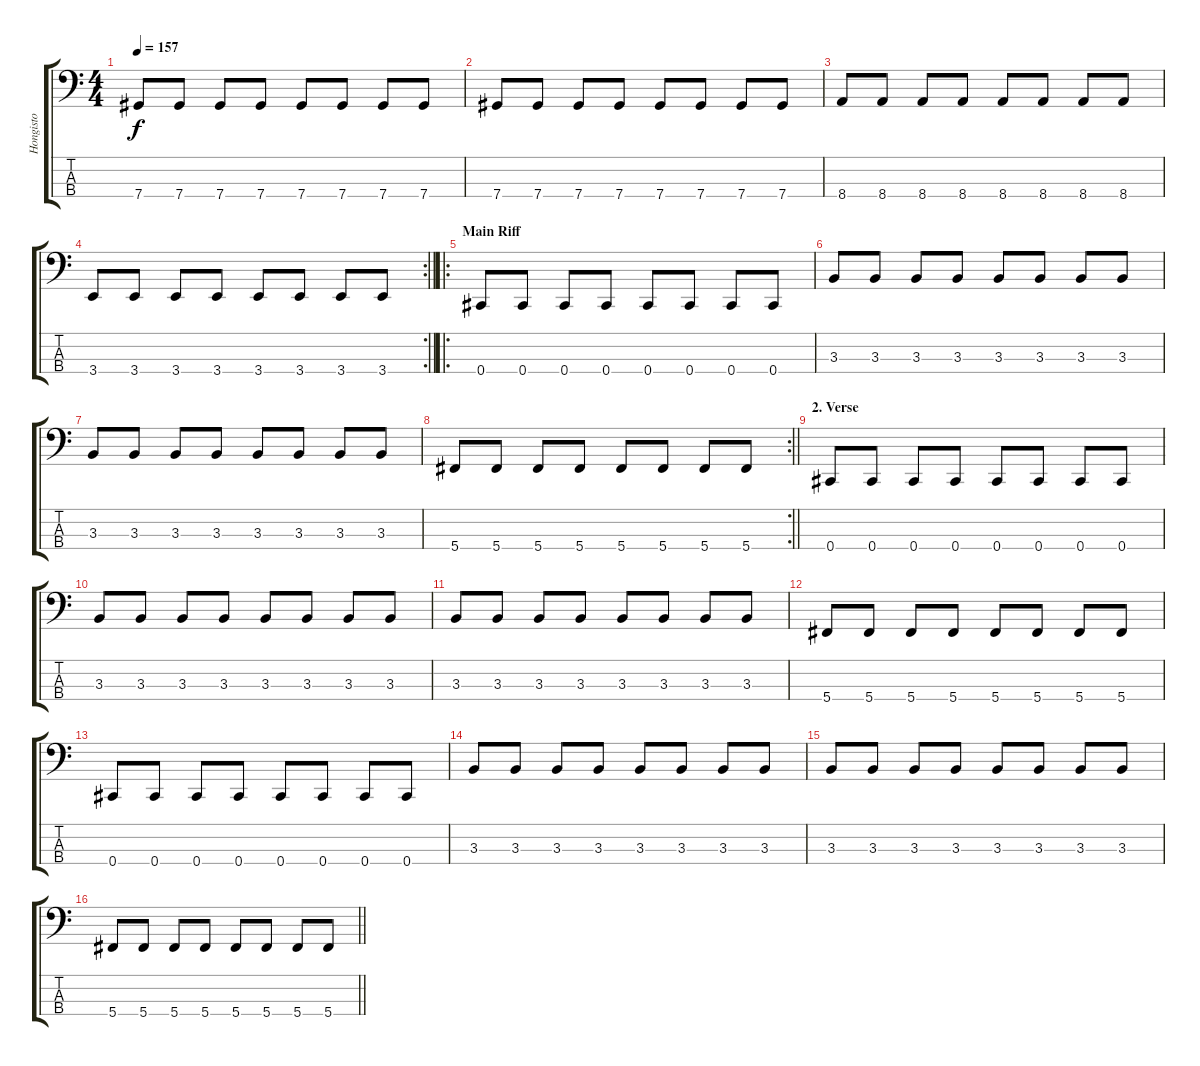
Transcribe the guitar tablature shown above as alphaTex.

\track ("Hongisto" "Hongisto") {instrument electricbassfinger}
\staff {score tabs}
\tuning (Gb2 Db2 Ab1 Db1) {hide}
\ts (4 4)
\tempo 157
\clef f4
\ks c
7.4.8{dy f} 7.4.8 7.4.8 7.4.8 7.4.8 7.4.8 7.4.8 7.4.8 |
7.4.8 7.4.8 7.4.8 7.4.8 7.4.8 7.4.8 7.4.8 7.4.8 |
8.4.8 8.4.8 8.4.8 8.4.8 8.4.8 8.4.8 8.4.8 8.4.8 |
\rc 2
\barLineRight lightlight
3.4.8 3.4.8 3.4.8 3.4.8 3.4.8 3.4.8 3.4.8 3.4.8 |
\ro
\section ("" "Main Riff")
0.4.8 0.4.8 0.4.8 0.4.8 0.4.8 0.4.8 0.4.8 0.4.8 |
3.3.8 3.3.8 3.3.8 3.3.8 3.3.8 3.3.8 3.3.8 3.3.8 |
3.3.8 3.3.8 3.3.8 3.3.8 3.3.8 3.3.8 3.3.8 3.3.8 |
\rc 2
\barLineRight lightlight
5.4.8 5.4.8 5.4.8 5.4.8 5.4.8 5.4.8 5.4.8 5.4.8 |
\section ("" "2. Verse")
0.4.8 0.4.8 0.4.8 0.4.8 0.4.8 0.4.8 0.4.8 0.4.8 |
3.3.8 3.3.8 3.3.8 3.3.8 3.3.8 3.3.8 3.3.8 3.3.8 |
3.3.8 3.3.8 3.3.8 3.3.8 3.3.8 3.3.8 3.3.8 3.3.8 |
5.4.8 5.4.8 5.4.8 5.4.8 5.4.8 5.4.8 5.4.8 5.4.8 |
0.4.8 0.4.8 0.4.8 0.4.8 0.4.8 0.4.8 0.4.8 0.4.8 |
3.3.8 3.3.8 3.3.8 3.3.8 3.3.8 3.3.8 3.3.8 3.3.8 |
3.3.8 3.3.8 3.3.8 3.3.8 3.3.8 3.3.8 3.3.8 3.3.8 |
\barLineRight lightlight
5.4.8 5.4.8 5.4.8 5.4.8 5.4.8 5.4.8 5.4.8 5.4.8
